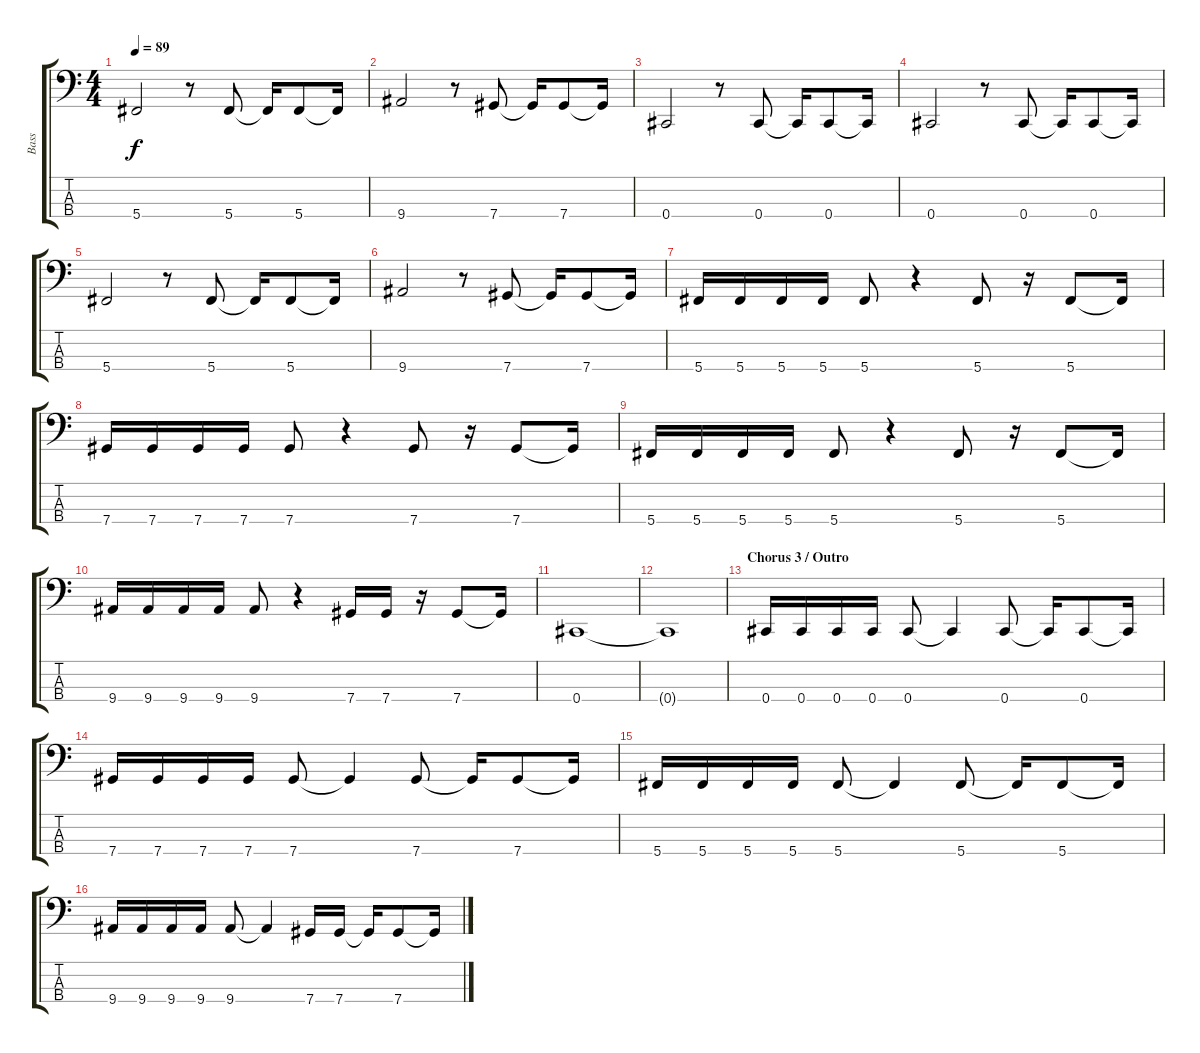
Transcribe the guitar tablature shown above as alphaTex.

\track ("Bass" "Bass") {instrument electricbassfinger}
\staff {score tabs}
\tuning (Gb2 Db2 Ab1 Db1) {hide}
\ts (4 4)
\tempo 89
\clef f4
\ks c
5.4.2{dy f} r.8 5.4.8 5.4{t}.16 5.4.8 5.4{t}.16 |
9.4.2 r.8 7.4.8 7.4{t}.16 7.4.8 7.4{t}.16 |
0.4.2 r.8 0.4.8 0.4{t}.16 0.4.8 0.4{t}.16 |
0.4.2 r.8 0.4.8 0.4{t}.16 0.4.8 0.4{t}.16 |
5.4.2 r.8 5.4.8 5.4{t}.16 5.4.8 5.4{t}.16 |
9.4.2 r.8 7.4.8 7.4{t}.16 7.4.8 7.4{t}.16 |
5.4.16 5.4.16 5.4.16 5.4.16 5.4.8 r.4 5.4.8 r.16 5.4.8 5.4{t}.16 |
7.4.16 7.4.16 7.4.16 7.4.16 7.4.8 r.4 7.4.8 r.16 7.4.8 7.4{t}.16 |
5.4.16 5.4.16 5.4.16 5.4.16 5.4.8 r.4 5.4.8 r.16 5.4.8 5.4{t}.16 |
9.4.16 9.4.16 9.4.16 9.4.16 9.4.8 r.4 7.4.16 7.4.16 r.16 7.4.8 7.4{t}.16 |
0.4.1 |
0.4{t}.1 |
\section ("" "Chorus 3 / Outro")
0.4.16 0.4.16 0.4.16 0.4.16 0.4.8 0.4{t}.4 0.4.8 0.4{t}.16 0.4.8 0.4{t}.16 |
7.4.16 7.4.16 7.4.16 7.4.16 7.4.8 7.4{t}.4 7.4.8 7.4{t}.16 7.4.8 7.4{t}.16 |
5.4.16 5.4.16 5.4.16 5.4.16 5.4.8 5.4{t}.4 5.4.8 5.4{t}.16 5.4.8 5.4{t}.16 |
9.4.16 9.4.16 9.4.16 9.4.16 9.4.8 9.4{t}.4 7.4.16 7.4.16 7.4{t}.16 7.4.8 7.4{t}.16
